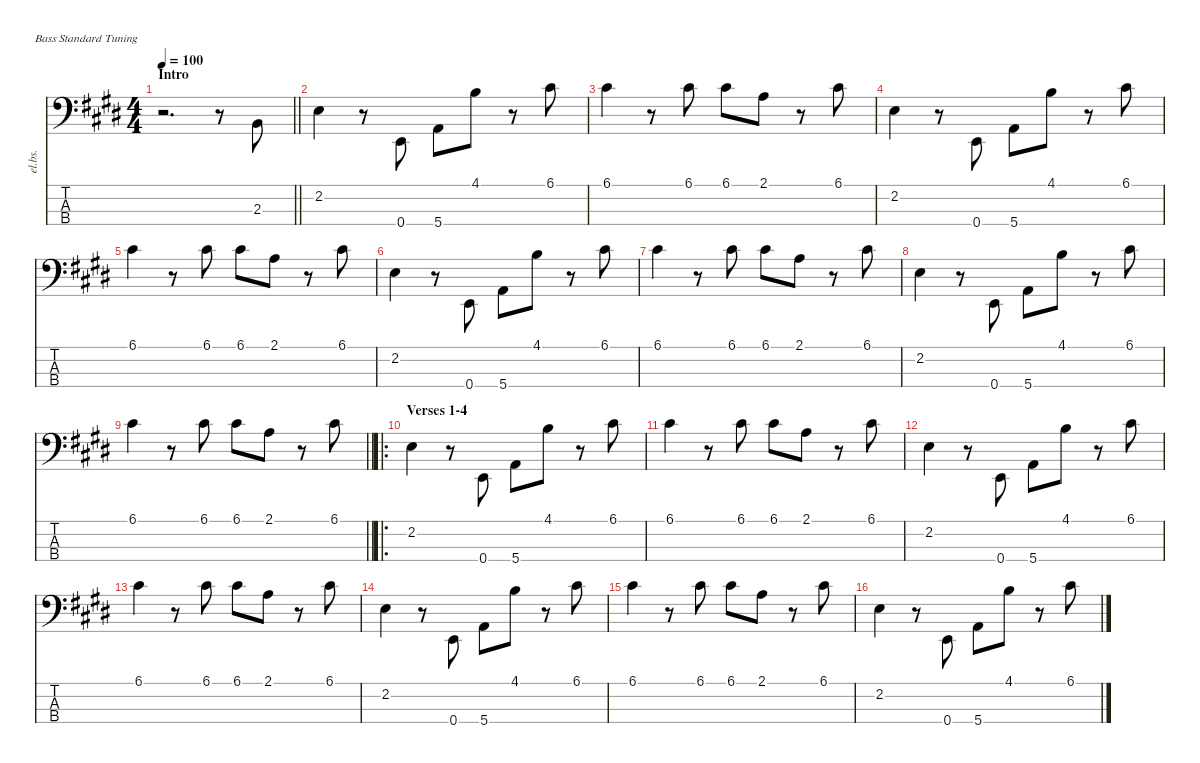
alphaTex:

\defaultSystemsLayout 4
\hideDynamics
\bracketExtendMode nobrackets
\otherSystemsTrackNameOrientation horizontal
\track ("Bass" "el.bs.") {instrument electricbassfinger}
\staff {score tabs}
\tuning (G2 D2 A1 E1)
\ts (4 4)
\section ("" "Intro")
\tempo 100
\clef f4
\barLineRight lightlight
\ks e
r.2{d dy f instrument electricbassfinger beam Down} r.8{beam Down} 2.3{acc forcenatural}.8{beam Up} |
2.2{acc forcenatural}.4{beam Down} r.8{beam Down} 0.4{acc forcenatural}.8{beam Up} 5.4{acc forcenatural}.8{beam Down} 4.1{acc forcenatural}.8{beam Down} r.8{beam Down} 6.1{acc #}.8{beam Down} |
6.1{acc #}.4{beam Down} r.8{beam Down} 6.1{acc #}.8{beam Down} 6.1{acc #}.8{beam Down} 2.1{acc forcenatural}.8{beam Down} r.8{beam Down} 6.1{acc #}.8{beam Down} |
2.2{acc forcenatural}.4{beam Down} r.8{beam Down} 0.4{acc forcenatural}.8{beam Up} 5.4{acc forcenatural}.8{beam Down} 4.1{acc forcenatural}.8{beam Down} r.8{beam Down} 6.1{acc #}.8{beam Down} |
6.1{acc #}.4{beam Down} r.8{beam Down} 6.1{acc #}.8{beam Down} 6.1{acc #}.8{beam Down} 2.1{acc forcenatural}.8{beam Down} r.8{beam Down} 6.1{acc #}.8{beam Down} |
2.2{acc forcenatural}.4{beam Down} r.8{beam Down} 0.4{acc forcenatural}.8{beam Up} 5.4{acc forcenatural}.8{beam Down} 4.1{acc forcenatural}.8{beam Down} r.8{beam Down} 6.1{acc #}.8{beam Down} |
6.1{acc #}.4{beam Down} r.8{beam Down} 6.1{acc #}.8{beam Down} 6.1{acc #}.8{beam Down} 2.1{acc forcenatural}.8{beam Down} r.8{beam Down} 6.1{acc #}.8{beam Down} |
2.2{acc forcenatural}.4{beam Down} r.8{beam Down} 0.4{acc forcenatural}.8{beam Up} 5.4{acc forcenatural}.8{beam Down} 4.1{acc forcenatural}.8{beam Down} r.8{beam Down} 6.1{acc #}.8{beam Down} |
\barLineRight lightlight
6.1{acc #}.4{beam Down} r.8{beam Down} 6.1{acc #}.8{beam Down} 6.1{acc #}.8{beam Down} 2.1{acc forcenatural}.8{beam Down} r.8{beam Down} 6.1{acc #}.8{beam Down} |
\ro
\section ("" "Verses 1-4")
2.2{acc forcenatural}.4{beam Down} r.8{beam Down} 0.4{acc forcenatural}.8{beam Up} 5.4{acc forcenatural}.8{beam Down} 4.1{acc forcenatural}.8{beam Down} r.8{beam Down} 6.1{acc #}.8{beam Down} |
6.1{acc #}.4{beam Down} r.8{beam Down} 6.1{acc #}.8{beam Down} 6.1{acc #}.8{beam Down} 2.1{acc forcenatural}.8{beam Down} r.8{beam Down} 6.1{acc #}.8{beam Down} |
2.2{acc forcenatural}.4{beam Down} r.8{beam Down} 0.4{acc forcenatural}.8{beam Up} 5.4{acc forcenatural}.8{beam Down} 4.1{acc forcenatural}.8{beam Down} r.8{beam Down} 6.1{acc #}.8{beam Down} |
6.1{acc #}.4{beam Down} r.8{beam Down} 6.1{acc #}.8{beam Down} 6.1{acc #}.8{beam Down} 2.1{acc forcenatural}.8{beam Down} r.8{beam Down} 6.1{acc #}.8{beam Down} |
2.2{acc forcenatural}.4{beam Down} r.8{beam Down} 0.4{acc forcenatural}.8{beam Up} 5.4{acc forcenatural}.8{beam Down} 4.1{acc forcenatural}.8{beam Down} r.8{beam Down} 6.1{acc #}.8{beam Down} |
6.1{acc #}.4{beam Down} r.8{beam Down} 6.1{acc #}.8{beam Down} 6.1{acc #}.8{beam Down} 2.1{acc forcenatural}.8{beam Down} r.8{beam Down} 6.1{acc #}.8{beam Down} |
2.2{acc forcenatural}.4{beam Down} r.8{beam Down} 0.4{acc forcenatural}.8{beam Up} 5.4{acc forcenatural}.8{beam Down} 4.1{acc forcenatural}.8{beam Down} r.8{beam Down} 6.1{acc #}.8{beam Down}
